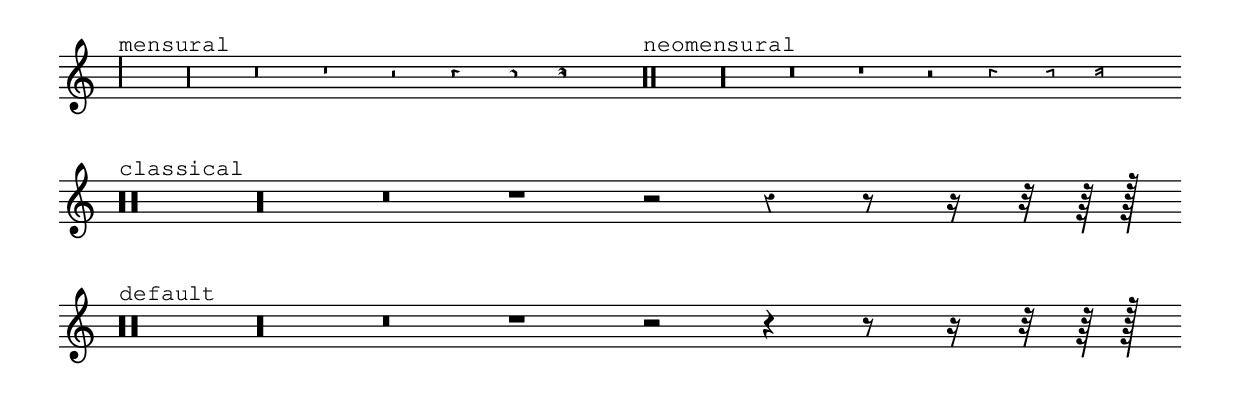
%% Do not edit this file; it is automatically
%% generated from LSR http://lsr.dsi.unimi.it
%% This file is in the public domain.
\version "2.13.16"

\header {
  lsrtags = "rhythms, ancient-notation, tweaks-and-overrides"

%% Translation of GIT committish: 2b0dc29608d6c3f5a03ead4877ae514c647adb74
  doctitlees = "Estilos de silencios"
  texidoces = "
Los silencios se pueden imprimir en distintos estilos.
"
%% Translation of GIT committish: 0a868be38a775ecb1ef935b079000cebbc64de40

  doctitlede = "Pausenstile"
  texidocde = "
Pausen können in verschiedenen Stilen dargestellt werden.
"


%% Translation of GIT committish: 4da4307e396243a5a3bc33a0c2753acac92cb685
  texidocfr = "
Les silences peuvent être gravés selon différents styles.

"
  doctitlefr = "Styles de silences"

  texidoc = "
Rests may be used in various styles.




"
  doctitle = "Rest styles"
} % begin verbatim

\layout {
  indent = 0
  \context {
    \Staff
    \remove "Time_signature_engraver"
  }
}

\new Staff \relative c {
  \cadenzaOn
  \override Staff.Rest #'style = #'mensural
  r\maxima^\markup \typewriter { mensural }
  r\longa r\breve r1 r2 r4 r8 r16 s32 s64 s128 s128
  \bar ""

  \override Staff.Rest #'style = #'neomensural
  r\maxima^\markup \typewriter { neomensural }
  r\longa r\breve r1 r2 r4 r8 r16 s32 s64 s128 s128
  \bar ""

  \override Staff.Rest #'style = #'classical
  r\maxima^\markup \typewriter { classical }
  r\longa r\breve r1 r2 r4 r8 r16 r32 r64 r128 s128
  \bar ""

  \override Staff.Rest  #'style = #'default
  r\maxima^\markup \typewriter { default }
  r\longa r\breve r1 r2 r4 r8 r16 r32 r64 r128 s128
}

